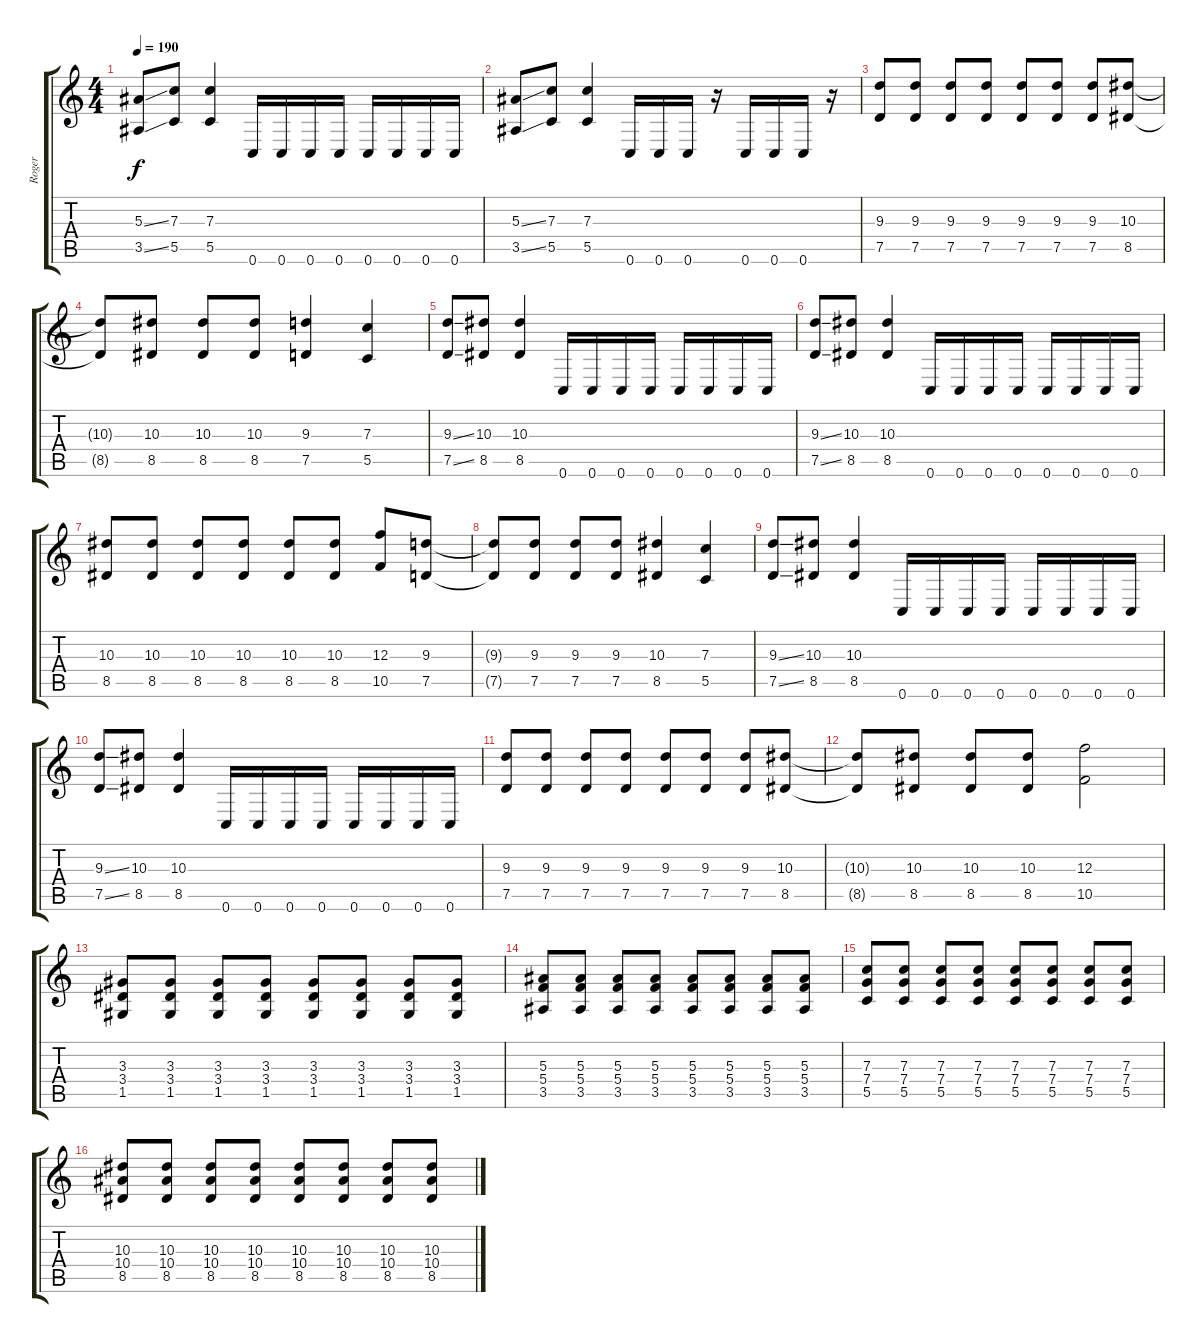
\track ("Roger" "Roger") {instrument distortionguitar}
\staff {score tabs}
\tuning (D4 A3 F3 C3 G2 C2) {hide}
\ts (4 4)
\tempo 190
\clef g2
\ks c
(5.3{ss} 3.5{ss}).8{dy f} (7.3 5.5).8 (7.3 5.5).4 0.6.16 0.6.16 0.6.16 0.6.16 0.6.16 0.6.16 0.6.16 0.6.16 |
(5.3{ss} 3.5{ss}).8 (7.3 5.5).8 (7.3 5.5).4 0.6.16 0.6.16 0.6.16 r.16 0.6.16 0.6.16 0.6.16 r.16 |
(9.3 7.5).8 (9.3 7.5).8 (9.3 7.5).8 (9.3 7.5).8 (9.3 7.5).8 (9.3 7.5).8 (9.3 7.5).8 (10.3 8.5).8 |
(10.3{t} 8.5{t}).8 (10.3 8.5).8 (10.3 8.5).8 (10.3 8.5).8 (9.3 7.5).4 (7.3 5.5).4 |
(9.3{ss} 7.5{ss}).8 (10.3 8.5).8 (10.3 8.5).4 0.6.16 0.6.16 0.6.16 0.6.16 0.6.16 0.6.16 0.6.16 0.6.16 |
(9.3{ss} 7.5{ss}).8 (10.3 8.5).8 (10.3 8.5).4 0.6.16 0.6.16 0.6.16 0.6.16 0.6.16 0.6.16 0.6.16 0.6.16 |
(10.3 8.5).8 (10.3 8.5).8 (10.3 8.5).8 (10.3 8.5).8 (10.3 8.5).8 (10.3 8.5).8 (12.3 10.5).8 (9.3 7.5).8 |
(9.3{t} 7.5{t}).8 (9.3 7.5).8 (9.3 7.5).8 (9.3 7.5).8 (10.3 8.5).4 (7.3 5.5).4 |
(9.3{ss} 7.5{ss}).8 (10.3 8.5).8 (10.3 8.5).4 0.6.16 0.6.16 0.6.16 0.6.16 0.6.16 0.6.16 0.6.16 0.6.16 |
(9.3{ss} 7.5{ss}).8 (10.3 8.5).8 (10.3 8.5).4 0.6.16 0.6.16 0.6.16 0.6.16 0.6.16 0.6.16 0.6.16 0.6.16 |
(9.3 7.5).8 (9.3 7.5).8 (9.3 7.5).8 (9.3 7.5).8 (9.3 7.5).8 (9.3 7.5).8 (9.3 7.5).8 (10.3 8.5).8 |
(10.3{t} 8.5{t}).8 (10.3 8.5).8 (10.3 8.5).8 (10.3 8.5).8 (12.3 10.5).2 |
(3.3 3.4 1.5).8 (3.3 3.4 1.5).8 (3.3 3.4 1.5).8 (3.3 3.4 1.5).8 (3.3 3.4 1.5).8 (3.3 3.4 1.5).8 (3.3 3.4 1.5).8 (3.3 3.4 1.5).8 |
(5.3 5.4 3.5).8 (5.3 5.4 3.5).8 (5.3 5.4 3.5).8 (5.3 5.4 3.5).8 (5.3 5.4 3.5).8 (5.3 5.4 3.5).8 (5.3 5.4 3.5).8 (5.3 5.4 3.5).8 |
(7.3 7.4 5.5).8 (7.3 7.4 5.5).8 (7.3 7.4 5.5).8 (7.3 7.4 5.5).8 (7.3 7.4 5.5).8 (7.3 7.4 5.5).8 (7.3 7.4 5.5).8 (7.3 7.4 5.5).8 |
(10.3 10.4 8.5).8 (10.3 10.4 8.5).8 (10.3 10.4 8.5).8 (10.3 10.4 8.5).8 (10.3 10.4 8.5).8 (10.3 10.4 8.5).8 (10.3 10.4 8.5).8 (10.3 10.4 8.5).8
